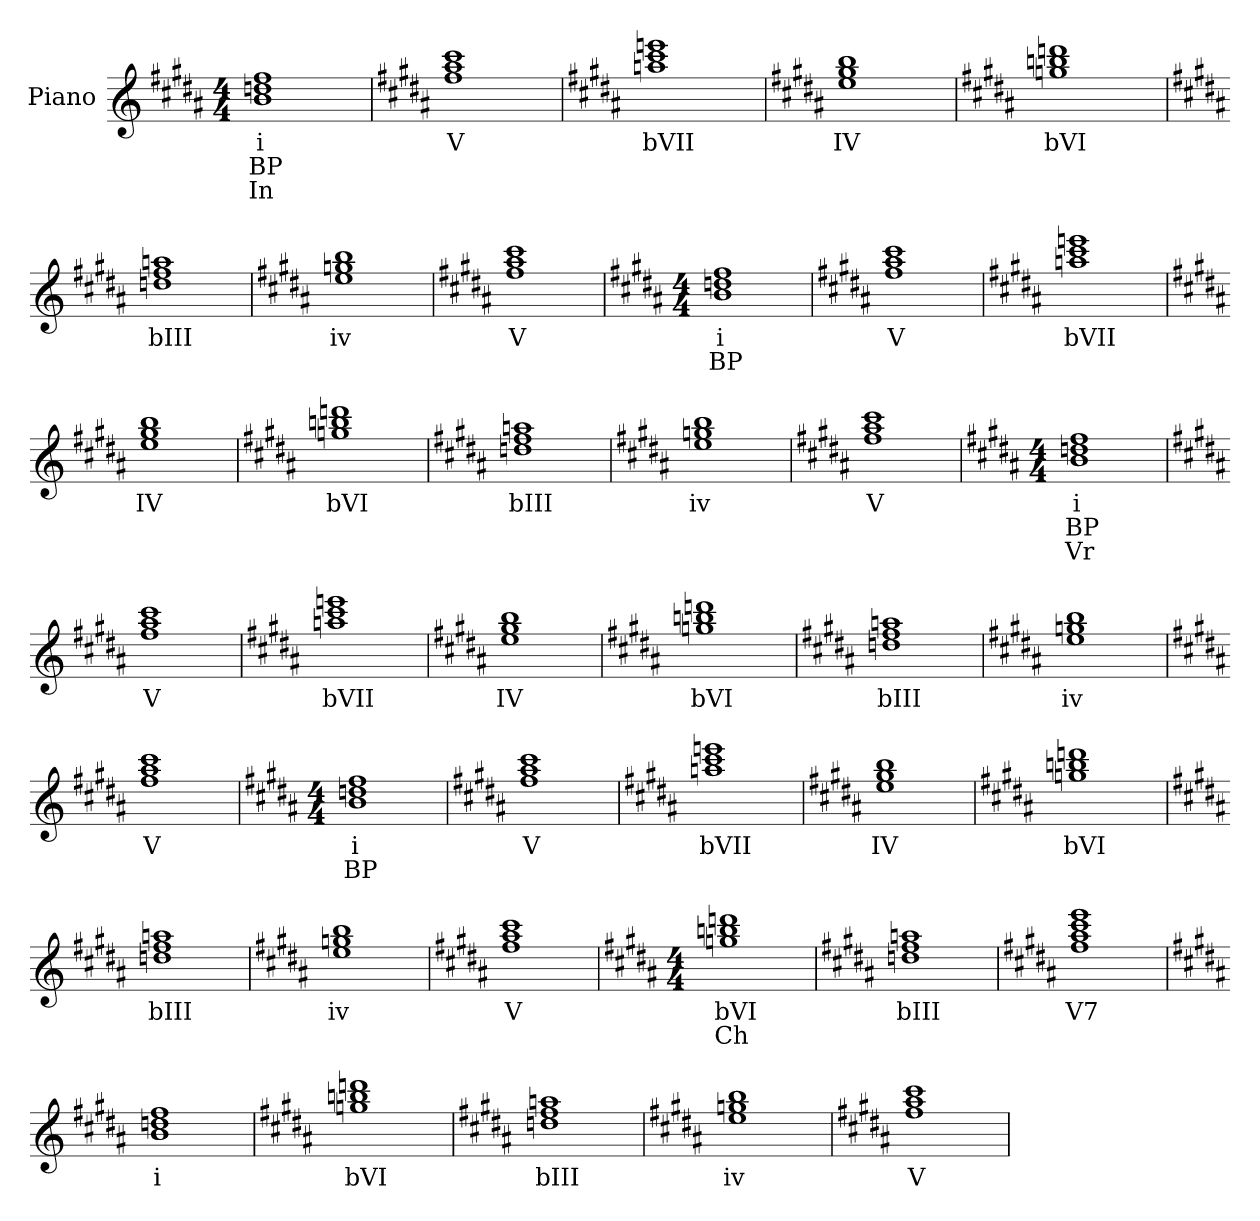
**kern	**text	**text	**text
*part1	*part1	*part1	*part1
*staff1	*staff1	*staff1	*staff1
*I"Piano	*	*	*
*I'Pno	*	*	*
*k[f#c#g#d#a#]	*	*	*
*B:	*	*	*
*M4/4	*	*	*
=	=	=	=
1b 1ddn 1ff#	i	BP	In
=	=	=	=
*k[f#c#g#d#a#]	*	*	*
*B:	*	*	*
1ff# 1aa# 1ccc#	V	.	.
=	=	=	=
*k[f#c#g#d#a#]	*	*	*
*B:	*	*	*
1aan 1ccc# 1eeen	bVII	.	.
=	=	=	=
*k[f#c#g#d#a#]	*	*	*
*B:	*	*	*
1ee 1gg# 1bb	IV	.	.
=	=	=	=
*k[f#c#g#d#a#]	*	*	*
*B:	*	*	*
1ggn 1bbn 1dddn	bVI	.	.
=	=	=	=
*k[f#c#g#d#a#]	*	*	*
*B:	*	*	*
1ddn 1ff# 1aan	bIII	.	.
=	=	=	=
*k[f#c#g#d#a#]	*	*	*
*B:	*	*	*
1ee 1ggn 1bb	iv	.	.
=	=	=	=
*k[f#c#g#d#a#]	*	*	*
*B:	*	*	*
1ff# 1aa# 1ccc#	V	.	.
=	=	=	=
*k[f#c#g#d#a#]	*	*	*
*B:	*	*	*
*M4/4	*	*	*
1b 1ddn 1ff#	i	BP	.
=	=	=	=
*k[f#c#g#d#a#]	*	*	*
*B:	*	*	*
1ff# 1aa# 1ccc#	V	.	.
=	=	=	=
*k[f#c#g#d#a#]	*	*	*
*B:	*	*	*
1aan 1ccc# 1eeen	bVII	.	.
=	=	=	=
*k[f#c#g#d#a#]	*	*	*
*B:	*	*	*
1ee 1gg# 1bb	IV	.	.
=	=	=	=
*k[f#c#g#d#a#]	*	*	*
*B:	*	*	*
1ggn 1bbn 1dddn	bVI	.	.
=	=	=	=
*k[f#c#g#d#a#]	*	*	*
*B:	*	*	*
1ddn 1ff# 1aan	bIII	.	.
=	=	=	=
*k[f#c#g#d#a#]	*	*	*
*B:	*	*	*
1ee 1ggn 1bb	iv	.	.
=	=	=	=
*k[f#c#g#d#a#]	*	*	*
*B:	*	*	*
1ff# 1aa# 1ccc#	V	.	.
=	=	=	=
*k[f#c#g#d#a#]	*	*	*
*B:	*	*	*
*M4/4	*	*	*
1b 1ddn 1ff#	i	BP	Vr
=	=	=	=
*k[f#c#g#d#a#]	*	*	*
*B:	*	*	*
1ff# 1aa# 1ccc#	V	.	.
=	=	=	=
*k[f#c#g#d#a#]	*	*	*
*B:	*	*	*
1aan 1ccc# 1eeen	bVII	.	.
=	=	=	=
*k[f#c#g#d#a#]	*	*	*
*B:	*	*	*
1ee 1gg# 1bb	IV	.	.
=	=	=	=
*k[f#c#g#d#a#]	*	*	*
*B:	*	*	*
1ggn 1bbn 1dddn	bVI	.	.
=	=	=	=
*k[f#c#g#d#a#]	*	*	*
*B:	*	*	*
1ddn 1ff# 1aan	bIII	.	.
=	=	=	=
*k[f#c#g#d#a#]	*	*	*
*B:	*	*	*
1ee 1ggn 1bb	iv	.	.
=	=	=	=
*k[f#c#g#d#a#]	*	*	*
*B:	*	*	*
1ff# 1aa# 1ccc#	V	.	.
=	=	=	=
*k[f#c#g#d#a#]	*	*	*
*B:	*	*	*
*M4/4	*	*	*
1b 1ddn 1ff#	i	BP	.
=	=	=	=
*k[f#c#g#d#a#]	*	*	*
*B:	*	*	*
1ff# 1aa# 1ccc#	V	.	.
=	=	=	=
*k[f#c#g#d#a#]	*	*	*
*B:	*	*	*
1aan 1ccc# 1eeen	bVII	.	.
=	=	=	=
*k[f#c#g#d#a#]	*	*	*
*B:	*	*	*
1ee 1gg# 1bb	IV	.	.
=	=	=	=
*k[f#c#g#d#a#]	*	*	*
*B:	*	*	*
1ggn 1bbn 1dddn	bVI	.	.
=	=	=	=
*k[f#c#g#d#a#]	*	*	*
*B:	*	*	*
1ddn 1ff# 1aan	bIII	.	.
=	=	=	=
*k[f#c#g#d#a#]	*	*	*
*B:	*	*	*
1ee 1ggn 1bb	iv	.	.
=	=	=	=
*k[f#c#g#d#a#]	*	*	*
*B:	*	*	*
1ff# 1aa# 1ccc#	V	.	.
=	=	=	=
*k[f#c#g#d#a#]	*	*	*
*B:	*	*	*
*M4/4	*	*	*
1ggn 1bbn 1dddn	bVI	Ch	.
=	=	=	=
*k[f#c#g#d#a#]	*	*	*
*B:	*	*	*
1ddn 1ff# 1aan	bIII	.	.
=	=	=	=
*k[f#c#g#d#a#]	*	*	*
*B:	*	*	*
1ff# 1aa# 1ccc# 1eee	V7	.	.
=	=	=	=
*k[f#c#g#d#a#]	*	*	*
*B:	*	*	*
1b 1ddn 1ff#	i	.	.
=	=	=	=
*k[f#c#g#d#a#]	*	*	*
*B:	*	*	*
1ggn 1bbn 1dddn	bVI	.	.
=	=	=	=
*k[f#c#g#d#a#]	*	*	*
*B:	*	*	*
1ddn 1ff# 1aan	bIII	.	.
=	=	=	=
*k[f#c#g#d#a#]	*	*	*
*B:	*	*	*
1ee 1ggn 1bb	iv	.	.
=	=	=	=
*k[f#c#g#d#a#]	*	*	*
*B:	*	*	*
1ff# 1aa# 1ccc#	V	.	.
=	=	=	=
*-	*-	*-	*-
